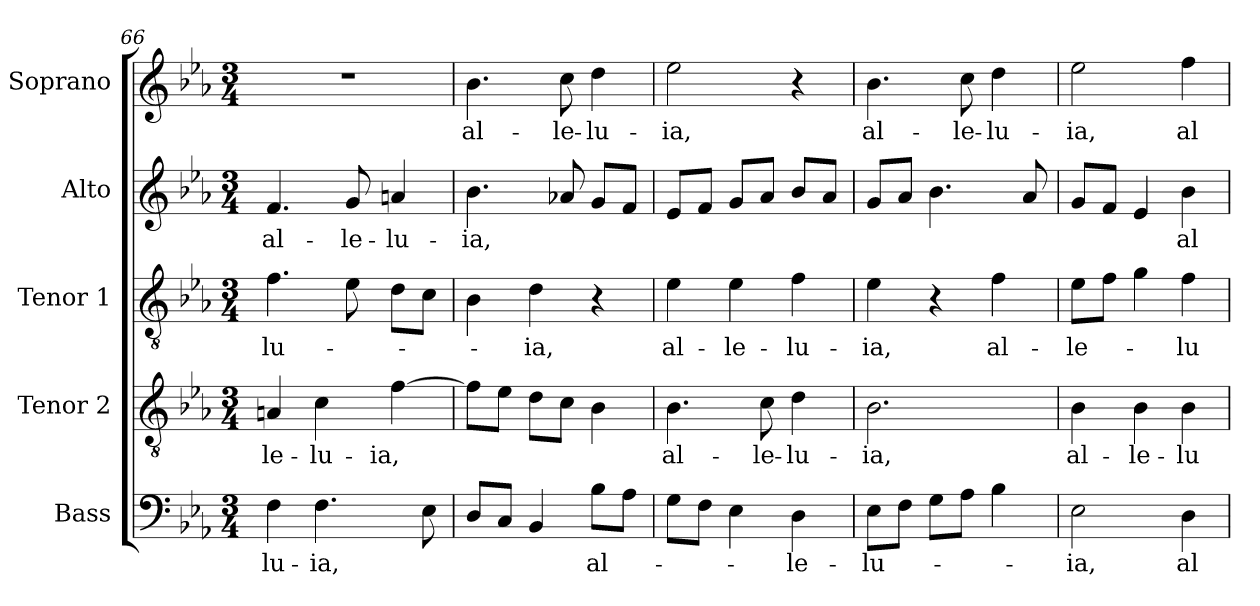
**kern	**text	**kern	**text	**kern	**text	**kern	**text	**kern	**text
*part5	*part5	*part4	*part4	*part3	*part3	*part2	*part2	*part1	*part1
*staff5	*staff5	*staff4	*staff4	*staff3	*staff3	*staff2	*staff2	*staff1	*staff1
*I"Bass	*	*I"Tenor 2	*	*I"Tenor 1	*	*I"Alto	*	*I"Soprano	*
*I'B.	*	*I'T.	*	*I'T.	*	*I'A.	*	*I'S.	*
*clefF4	*	*clefGv2	*	*clefGv2	*	*clefG2	*	*clefG2	*
*	*	*ITrd7c12	*	*ITrd7c12	*	*	*	*	*
*k[b-e-a-]	*	*k[b-e-a-]	*	*k[b-e-a-]	*	*k[b-e-a-]	*	*k[b-e-a-]	*
*E-:	*	*E-:	*	*E-:	*	*E-:	*	*E-:	*
*M3/4	*	*M3/4	*	*M3/4	*	*M3/4	*	*M3/4	*
=66	=66	=66	=66	=66	=66	=66	=66	=66	=66
!	!LO:LY:b:color=#000000	!	!	!	!	!	!	!	!
!	!	!	!LO:LY:b:color=#000000	!	!	!	!	!	!
!	!	!	!	!	!LO:LY:b:color=#000000	!	!	!	!
!	!	!	!	!	!	!	!LO:LY:b:color=#000000	!LO:N:vis=1	!
4Fi\	-lu-	4AAni/	-le-	4.Fi\	-lu-	4.fi/	al-	2.r	.
!	!LO:LY:b:color=#000000	!	!	!	!	!	!	!	!
!	!	!	!LO:LY:b:color=#000000	!	!	!	!	!	!
4.Fi\	-ia,	4Ci\	-lu-	.	.	.	.	.	.
!	!	!	!	!	!	!	!LO:LY:b:color=#000000	!	!
.	.	.	.	8E-i\	.	8gi/	-le-	.	.
!	!	!	!LO:LY:b:color=#000000	!	!	!	!	!	!
!	!	!	!	!	!	!	!LO:LY:b:color=#000000	!	!
.	.	[>4Fi\	-ia,	8Di\L	.	4ani/	-lu-	.	.
8E-i\	.	.	.	8Ci\J	.	.	.	.	.
!!LO:PB:g=z
=67	=67	=67	=67	=67	=67	=67	=67	=67	=67
!	!	!	!	!	!	!	!LO:LY:b:color=#000000	!	!
!	!	!	!	!	!	!	!	!	!LO:LY:b:color=#000000
8Di/L	.	8Fi\L]	.	4BB-i\	.	4.b-i\	-ia,	4.b-i\	al-
8Ci/J	.	8E-i\J	.	.	.	.	.	.	.
!	!	!	!	!	!LO:LY:b:color=#000000	!	!	!	!
4BB-i/	.	8Di\L	.	4Di\	-ia,	.	.	.	.
!	!	!	!	!	!	!	!	!	!LO:LY:b:color=#000000
.	.	8Ci\J	.	.	.	8a-Xi/	.	8cci\	-le-
!	!LO:LY:b:color=#000000	!	!	!	!	!	!	!	!
!	!	!	!	!	!	!	!	!	!LO:LY:b:color=#000000
8B-i\L	al-	4BB-i\	.	4r	.	8gi/L	.	4ddi\	-lu-
8A-i\J	.	.	.	.	.	8fi/J	.	.	.
=68	=68	=68	=68	=68	=68	=68	=68	=68	=68
!	!	!	!LO:LY:b:color=#000000	!	!	!	!	!	!
!	!	!	!	!	!LO:LY:b:color=#000000	!	!	!	!
!	!	!	!	!	!	!	!	!	!LO:LY:b:color=#000000
8Gi\L	.	4.BB-i\	al-	4E-i\	al-	8e-i/L	.	2ee-i\	-ia,
8Fi\J	.	.	.	.	.	8fi/J	.	.	.
!	!	!	!	!	!LO:LY:b:color=#000000	!	!	!	!
4E-i\	.	.	.	4E-i\	-le-	8gi/L	.	.	.
!	!	!	!LO:LY:b:color=#000000	!	!	!	!	!	!
.	.	8Ci\	-le-	.	.	8a-i/J	.	.	.
!	!LO:LY:b:color=#000000	!	!	!	!	!	!	!	!
!	!	!	!LO:LY:b:color=#000000	!	!	!	!	!	!
!	!	!	!	!	!LO:LY:b:color=#000000	!	!	!	!
4Di\	-le-	4Di\	-lu-	4Fi\	-lu-	8b-i/L	.	4r	.
.	.	.	.	.	.	8a-i/J	.	.	.
=69	=69	=69	=69	=69	=69	=69	=69	=69	=69
!	!LO:LY:b:color=#000000	!	!	!	!	!	!	!	!
!	!	!	!LO:LY:b:color=#000000	!	!	!	!	!	!
!	!	!	!	!	!LO:LY:b:color=#000000	!	!	!	!
!	!	!	!	!	!	!	!	!	!LO:LY:b:color=#000000
8E-i\L	-lu-	2.BB-i\	-ia,	4E-i\	-ia,	8gi/L	.	4.b-i\	al-
8Fi\J	.	.	.	.	.	8a-i/J	.	.	.
8Gi\L	.	.	.	4r	.	4.b-i\	.	.	.
!	!	!	!	!	!	!	!	!	!LO:LY:b:color=#000000
8A-i\J	.	.	.	.	.	.	.	8cci\	-le-
!	!	!	!	!	!LO:LY:b:color=#000000	!	!	!	!
!	!	!	!	!	!	!	!	!	!LO:LY:b:color=#000000
4B-i\	.	.	.	4Fi\	al-	.	.	4ddi\	-lu-
.	.	.	.	.	.	8a-i/	.	.	.
=70	=70	=70	=70	=70	=70	=70	=70	=70	=70
!	!LO:LY:b:color=#000000	!	!	!	!	!	!	!	!
!	!	!	!LO:LY:b:color=#000000	!	!	!	!	!	!
!	!	!	!	!	!LO:LY:b:color=#000000	!	!	!	!
!	!	!	!	!	!	!	!	!	!LO:LY:b:color=#000000
2E-i\	-ia,	4BB-i\	al-	8E-i\L	-le-	8gi/L	.	2ee-i\	-ia,
.	.	.	.	8Fi\J	.	8fi/J	.	.	.
!	!	!	!LO:LY:b:color=#000000	!	!	!	!	!	!
.	.	4BB-i\	-le-	4Gi\	.	4e-i/	.	.	.
!	!LO:LY:b:color=#000000	!	!	!	!	!	!	!	!
!	!	!	!LO:LY:b:color=#000000	!	!	!	!	!	!
!	!	!	!	!	!LO:LY:b:color=#000000	!	!	!	!
!	!	!	!	!	!	!	!LO:LY:b:color=#000000	!	!
!	!	!	!	!	!	!	!	!	!LO:LY:b:color=#000000
4Di\	al-	4BB-i\	-lu-	4Fi\	-lu-	4b-i\	al-	4ffi\	al-
=	=	=	=	=	=	=	=	=	=
*-	*-	*-	*-	*-	*-	*-	*-	*-	*-
